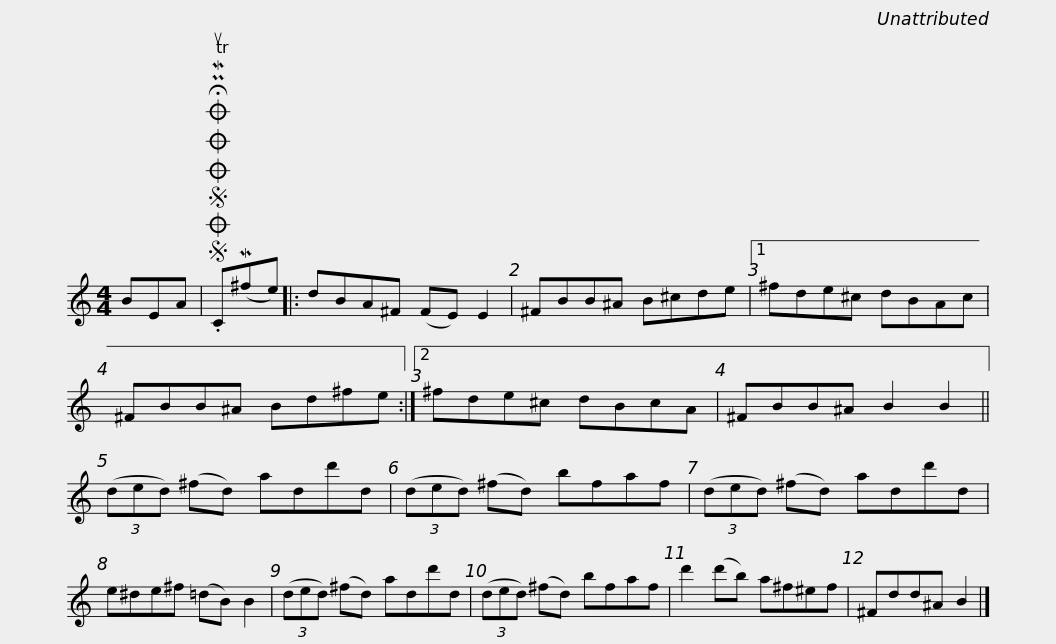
X:1
L:1/8
M:4/4
I:linebreak $
K:C
V:1 treble
V:1
 BEA |SOSOOO .!fermata!PMTuC(M^fe) |: dBA^F (FE) E2 | ^FBB^A B^cde |1 ^fde^c dBAc | %5
 ^FBB^A Bd^fe :|2$ ^fde^c dBcA | ^FBB^A B2 B2 || (3(ded) (^fd) add'd | (3(ded) (^fd) bfaf | %10
 (3(ded) (^fd) add'd |$ e^de^f (=dB) B2 | (3(ded) (^fd) add'd | (3(ded) (^fd) bfaf | d'2 (d'b) a^f^ef | %15
 ^Fdd^A B2 |] %16
